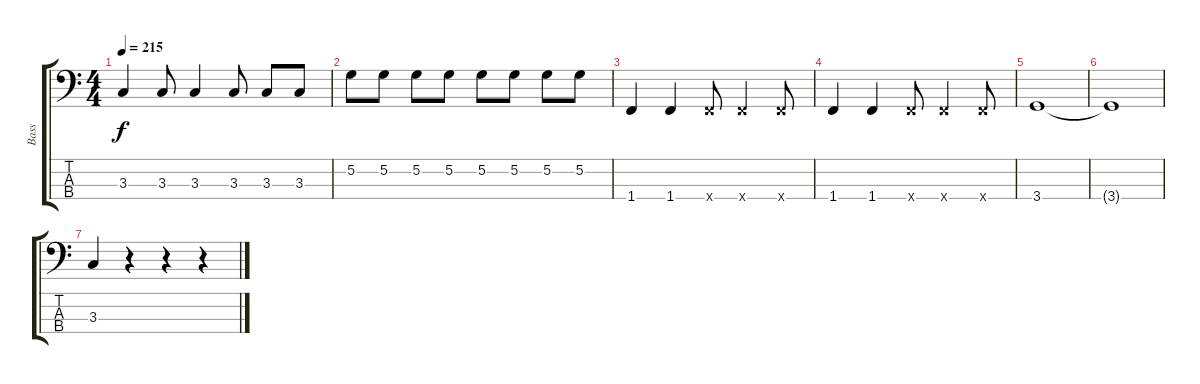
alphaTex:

\track ("Bass" "Bass") {instrument electricbasspick}
\staff {score tabs}
\tuning (G2 D2 A1 E1) {hide}
\ts (4 4)
\tempo 215
\clef f4
\ks c
3.3.4{dy f} 3.3.8 3.3.4 3.3.8 3.3.8 3.3.8 |
5.2.8 5.2.8 5.2.8 5.2.8 5.2.8 5.2.8 5.2.8 5.2.8 |
1.4.4 1.4.4 1.4{x}.8 1.4{x}.4 1.4{x}.8 |
1.4.4 1.4.4 1.4{x}.8 1.4{x}.4 1.4{x}.8 |
3.4.1 |
3.4{t}.1 |
3.3.4 r.4 r.4 r.4
